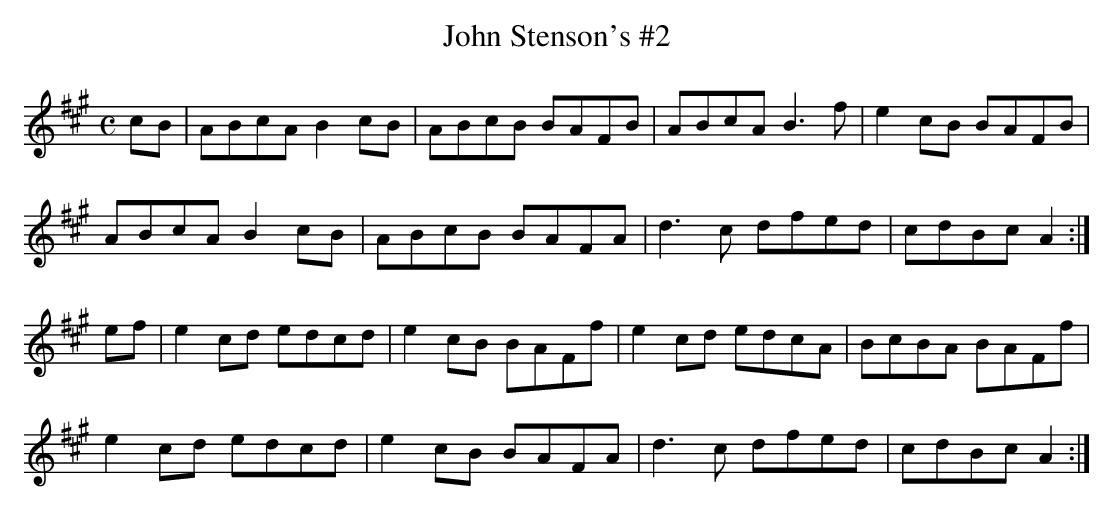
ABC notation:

X:1
T:Stenson's #2, John
M:C
L:1/8
K:A Major
cB|ABcA B2cB|ABcB BAFB|ABcA B3f|e2cB BAFB|!
ABcA B2cB|ABcB BAFA|d3c dfed|cdBc A2:|!
ef|e2cd edcd|e2cB BAFf|e2cd edcA|BcBA BAFf|!
e2cd edcd|e2cB BAFA|d3c dfed|cdBc A2:|!
